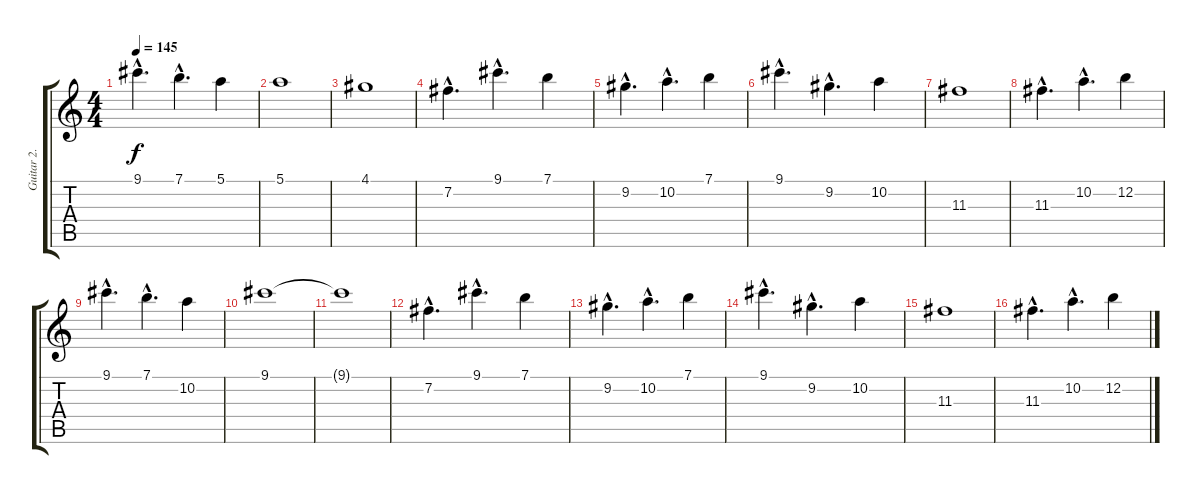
\track ("Guitar 2." "Guitar 2.") {instrument overdrivenguitar}
\staff {score tabs}
\tuning (E4 B3 G3 D3 A2 E2) {hide}
\ts (4 4)
\tempo 145
\clef g2
\ks c
9.1{hac}.4{d dy f} 7.1{hac}.4{d} 5.1.4 |
5.1.1 |
4.1.1 |
7.2{hac}.4{d} 9.1{hac}.4{d} 7.1.4 |
9.2{hac}.4{d} 10.2{hac}.4{d} 7.1.4 |
9.1{hac}.4{d} 9.2{hac}.4{d} 10.2.4 |
11.3.1 |
11.3{hac}.4{d} 10.2{hac}.4{d} 12.2.4 |
9.1{hac}.4{d} 7.1{hac}.4{d} 10.2.4 |
9.1.1 |
9.1{t}.1 |
7.2{hac}.4{d} 9.1{hac}.4{d} 7.1.4 |
9.2{hac}.4{d} 10.2{hac}.4{d} 7.1.4 |
9.1{hac}.4{d} 9.2{hac}.4{d} 10.2.4 |
11.3.1 |
11.3{hac}.4{d} 10.2{hac}.4{d} 12.2.4
